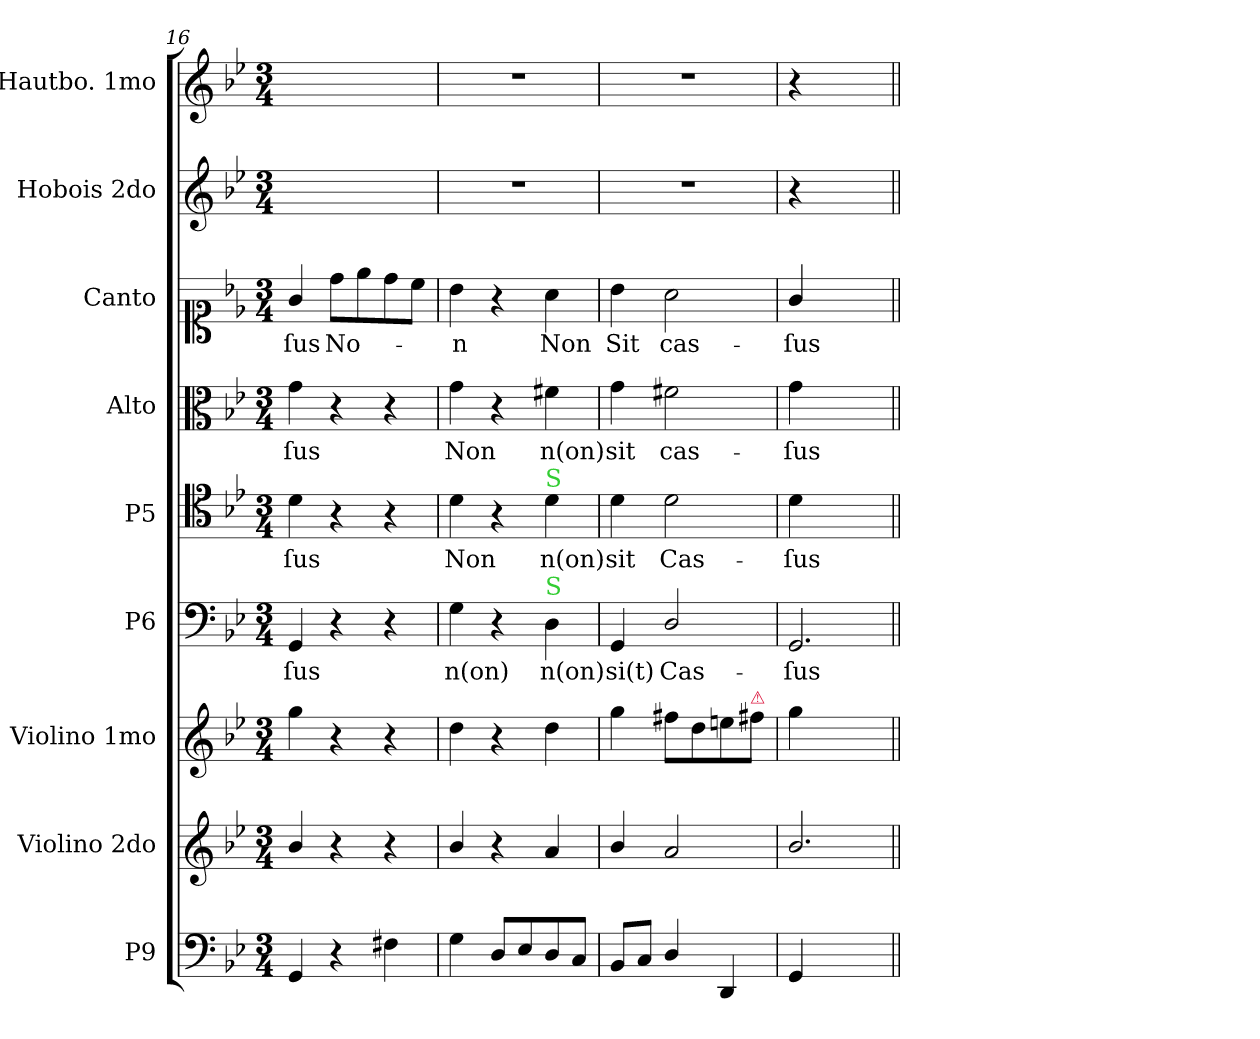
**kern	**kern	**kern	**kern	**text	**kern	**text	**kern	**text	**kern	**text	**kern	**kern
*part9	*part8	*part7	*part6	*part6	*part5	*part5	*part4	*part4	*part3	*part3	*part2	*part1
*staff9	*staff8	*staff7	*staff6	*staff6	*staff5	*staff5	*staff4	*staff4	*staff3	*staff3	*staff2	*staff1
*I"P9	*I"Violino 2do	*I"Violino 1mo	*I"P6	*	*I"P5	*	*I"Alto	*	*I"Canto	*	*I"Hobois 2do	*I"Hautbo. 1mo
*I'Org	*I'Vl II	*I'Vl I	*I'B	*	*I'T	*	*I'A	*	*I'C	*	*I'Ob II	*I'Ob I
*clefF4	*clefG2	*clefG2	*clefF4	*	*clefC4	*	*clefC3	*	*clefC1	*	*clefG2	*clefG2
*k[b-e-]	*k[b-e-]	*k[b-e-]	*k[b-e-]	*	*k[b-e-]	*	*k[b-e-]	*	*k[b-e-]	*	*k[b-e-]	*k[b-e-]
*M3/4	*M3/4	*M3/4	*M3/4	*	*M3/4	*	*M3/4	*	*M3/4	*	*M3/4	*M3/4
=16	=16	=16	=16	=16	=16	=16	=16	=16	=16	=16	=16	=16
4GG/	4b-/	4gg\	4GG/	-ſus	4d\	-ſus	4g\	-ſus	4g/	-ſus	2.ryy	2.ryy
4r	4r	4r	4r	.	4r	.	4r	.	8dd\L	No-	.	.
.	.	.	.	.	.	.	.	.	8ee-\	.	.	.
4F#X\	4r	4r	4r	.	4r	.	4r	.	8dd\	.	.	.
.	.	.	.	.	.	.	.	.	8cc\J	.	.	.
=17	=17	=17	=17	=17	=17	=17	=17	=17	=17	=17	=17	=17
4G\	4b-/	4dd\	4G\	n(on)	4d\	Non	4g\	Non	4b-\	-n	2.r	2.r
8D/L	4r	4r	4r	.	4r	.	4r	.	4r	.	.	.
8E-/	.	.	.	.	.	.	.	.	.	.	.	.
!	!	!	!	!	!LO:TX:a:color=limegreen:t=S	!	!	!	!	!	!	!
!	!	!	!LO:TX:a:color=limegreen:t=S	!	!	!	!	!	!	!	!	!
8D/	4a/	4dd\	4D\	n(on)	4d\	n(on)	4f#X\	n(on)	4a\	Non	.	.
8C/J	.	.	.	.	.	.	.	.	.	.	.	.
=18	=18	=18	=18	=18	=18	=18	=18	=18	=18	=18	=18	=18
8BB-/L	4b-/	4gg\	4GG/	si(t)	4d\	sit	4g\	sit	4b-\	Sit	2.r	2.r
8C/J	.	.	.	.	.	.	.	.	.	.	.	.
4D/	2a/	8ff#X\L	2D/	Cas-	2d\	Cas-	2f#X\	cas-	2a\	cas-	.	.
.	.	8dd\	.	.	.	.	.	.	.	.	.	.
4DD/	.	8een\	.	.	.	.	.	.	.	.	.	.
!	!	!LO:TX:a:color=crimson:t=⚠	!	!	!	!	!	!	!	!	!	!
.	.	8ff#X\J	.	.	.	.	.	.	.	.	.	.
=19	=19	=19	=19	=19	=19	=19	=19	=19	=19	=19	=19	=19
4GG/	2.b-/	4gg\	2.GG/	-ſus	4d\	-ſus	4g\	-ſus	4g/	-ſus	4r	4r
2ryy	.	2ryy	.	.	2ryy	.	2ryy	.	2ryy	.	2ryy	2ryy
=||	=||	=||	=||	=||	=||	=||	=||	=||	=||	=||	=||	=||
*-	*-	*-	*-	*-	*-	*-	*-	*-	*-	*-	*-	*-
